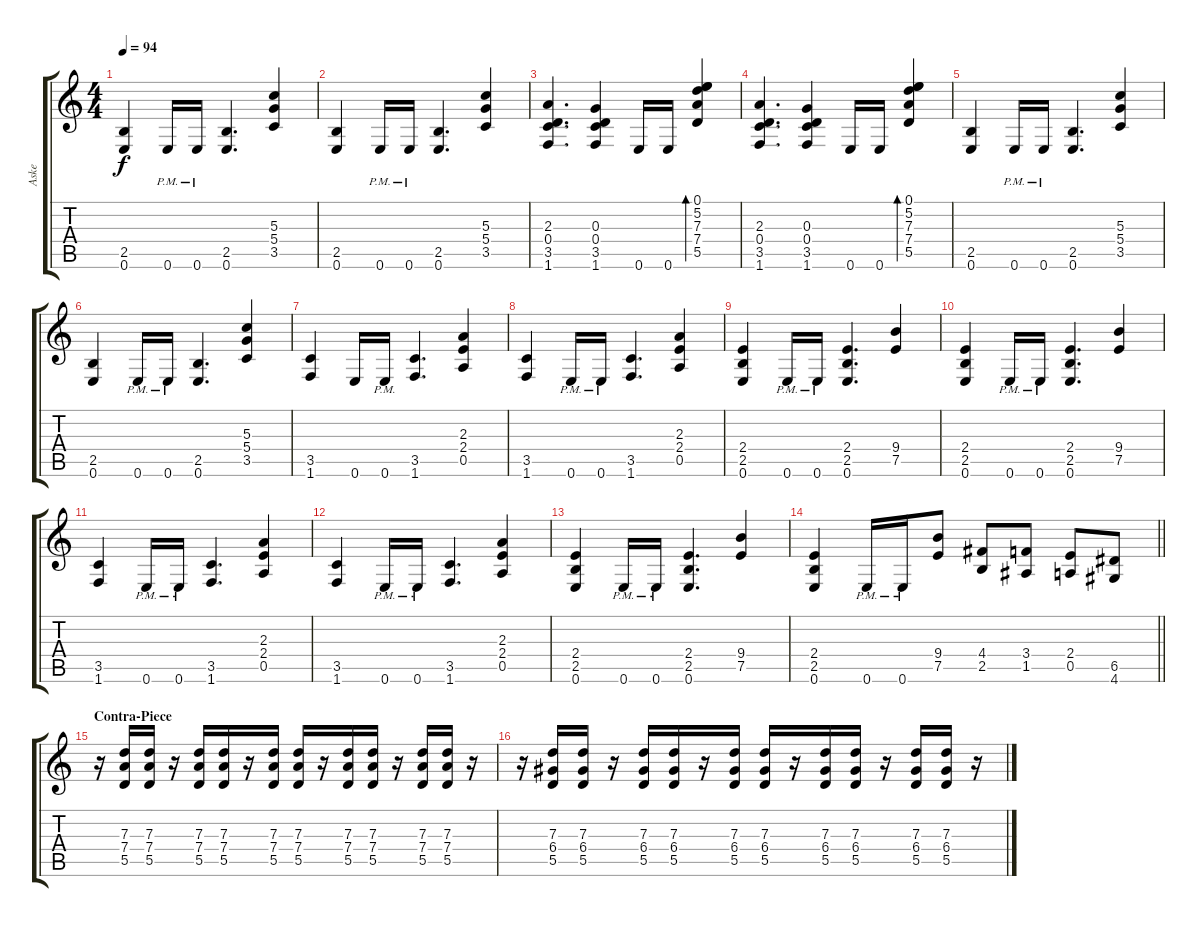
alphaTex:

\track ("Aske" "Aske") {instrument acousticguitarsteel}
\staff {score tabs}
\tuning (E4 B3 G3 D3 A2 E2) {hide}
\ts (4 4)
\tempo 94
\clef g2
\ks c
(2.5 0.6).4{dy f} 0.6{pm}.16 0.6{pm}.16 (2.5 0.6).4{d} (5.3 5.4 3.5).4 |
(2.5 0.6).4 0.6{pm}.16 0.6{pm}.16 (2.5 0.6).4{d} (5.3 5.4 3.5).4 |
(2.3 0.4 3.5 1.6).4{d} (0.3 0.4 3.5 1.6).4 0.6.16 0.6.16 (0.1 5.2 7.3 7.4 5.5).4{bd 60} |
(2.3 0.4 3.5 1.6).4{d} (0.3 0.4 3.5 1.6).4 0.6.16 0.6.16 (0.1 5.2 7.3 7.4 5.5).4{bd 60} |
(2.5 0.6).4 0.6{pm}.16 0.6{pm}.16 (2.5 0.6).4{d} (5.3 5.4 3.5).4 |
(2.5 0.6).4 0.6{pm}.16 0.6{pm}.16 (2.5 0.6).4{d} (5.3 5.4 3.5).4 |
(3.5 1.6).4 0.6.16 0.6{pm}.16 (3.5 1.6).4{d} (2.3 2.4 0.5).4 |
(3.5 1.6).4 0.6{pm}.16 0.6{pm}.16 (3.5 1.6).4{d} (2.3 2.4 0.5).4 |
(2.4 2.5 0.6).4 0.6{pm}.16 0.6{pm}.16 (2.4 2.5 0.6).4{d} (9.4 7.5).4 |
(2.4 2.5 0.6).4 0.6{pm}.16 0.6{pm}.16 (2.4 2.5 0.6).4{d} (9.4 7.5).4 |
(3.5 1.6).4 0.6{pm}.16 0.6{pm}.16 (3.5 1.6).4{d} (2.3 2.4 0.5).4 |
(3.5 1.6).4 0.6{pm}.16 0.6{pm}.16 (3.5 1.6).4{d} (2.3 2.4 0.5).4 |
(2.4 2.5 0.6).4 0.6{pm}.16 0.6{pm}.16 (2.4 2.5 0.6).4{d} (9.4 7.5).4 |
\barLineRight lightlight
(2.4 2.5 0.6).4 0.6{pm}.16 0.6{pm}.16 (9.4 7.5).8 (4.4 2.5).8 (3.4 1.5).8 (2.4 0.5).8 (6.5 4.6).8 |
\section ("" "Contra-Piece")
r.16 (7.3 7.4 5.5).16 (7.3 7.4 5.5).16 r.16 (7.3 7.4 5.5).16 (7.3 7.4 5.5).16 r.16 (7.3 7.4 5.5).16 (7.3 7.4 5.5).16 r.16 (7.3 7.4 5.5).16 (7.3 7.4 5.5).16 r.16 (7.3 7.4 5.5).16 (7.3 7.4 5.5).16 r.16 |
r.16 (7.3 6.4 5.5).16 (7.3 6.4 5.5).16 r.16 (7.3 6.4 5.5).16 (7.3 6.4 5.5).16 r.16 (7.3 6.4 5.5).16 (7.3 6.4 5.5).16 r.16 (7.3 6.4 5.5).16 (7.3 6.4 5.5).16 r.16 (7.3 6.4 5.5).16 (7.3 6.4 5.5).16 r.16
